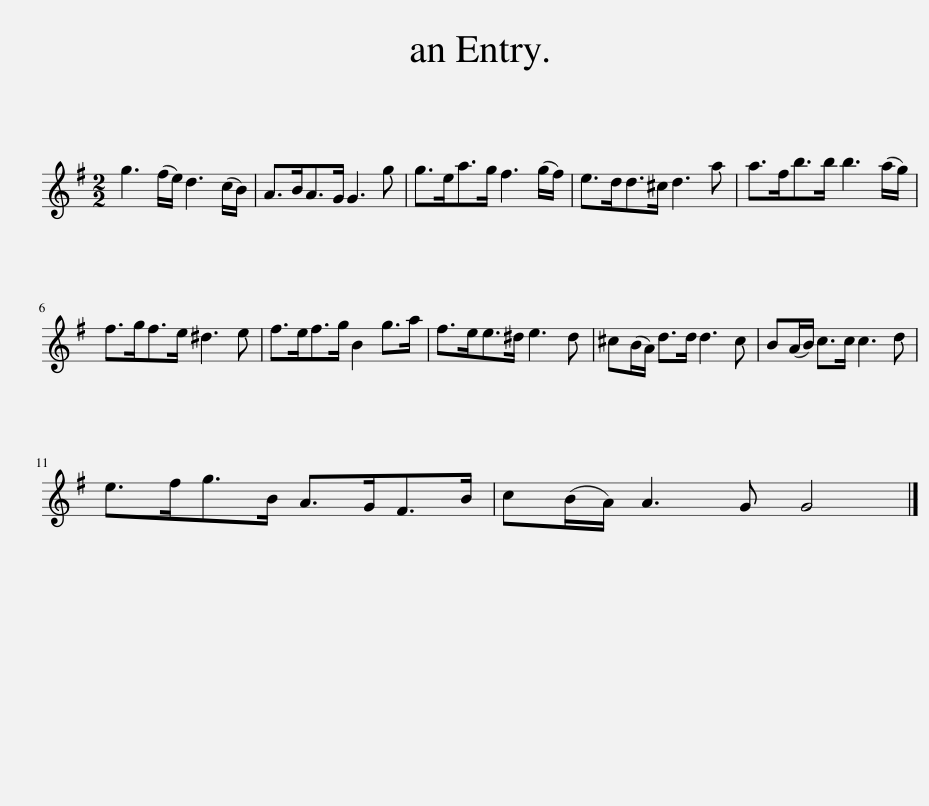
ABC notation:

X:1
L:1/8
M:2/2
I:linebreak $
K:G
V:1 treble
V:1
 g3 (f/e/) d3 (c/B/) | A>BA>G G3 g | g>ea>g f3 (g/f/) | e>dd>^c d3 a | a>fb>b b3 (a/g/) |$ %5
 f>gf>e ^d3 e | f>ef>g B2 g>a | f>ee>^d e3 d | ^c(B/A/) d>d d3 c | B(A/B/) c>c c3 d |$ %10
 e>fg>B A>GF>B | c(B/A/) A3 G G4 |] %12
